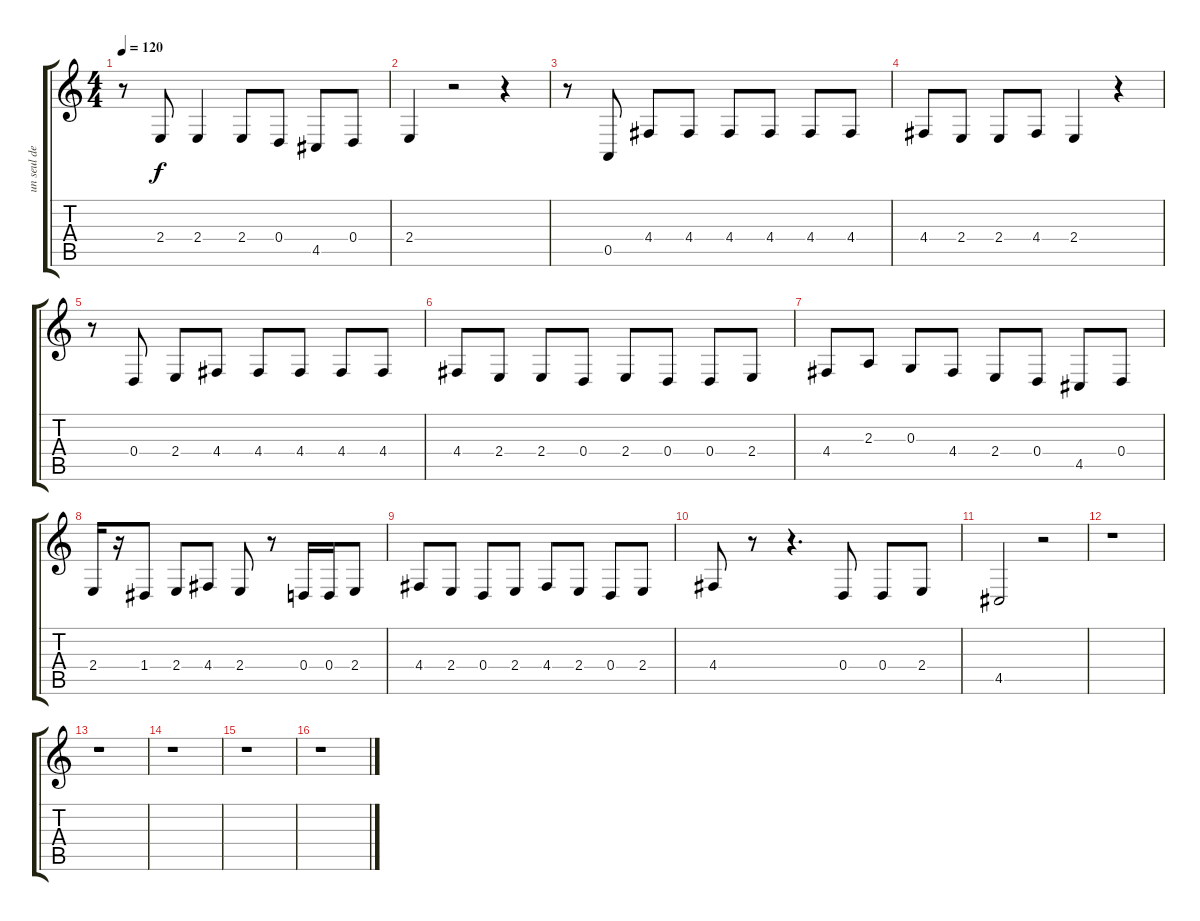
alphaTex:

\track ("un seul des wriggles" "un seul de") {instrument lead6voice}
\staff {score tabs}
\tuning (E4 B3 G3 D3 A2 E2) {hide}
\ts (4 4)
\tempo 120
\clef g2
\ks c
r.8{dy f} 2.4.8 2.4.4 2.4.8 0.4.8 4.5.8 0.4.8 |
2.4.4 r.2 r.4 |
r.8 0.5.8 4.4.8 4.4.8 4.4.8 4.4.8 4.4.8 4.4.8 |
4.4.8 2.4.8 2.4.8 4.4.8 2.4.4 r.4 |
r.8 0.4.8 2.4.8 4.4.8 4.4.8 4.4.8 4.4.8 4.4.8 |
4.4.8 2.4.8 2.4.8 0.4.8 2.4.8 0.4.8 0.4.8 2.4.8 |
4.4.8 2.3.8 0.3.8 4.4.8 2.4.8 0.4.8 4.5.8 0.4.8 |
2.4.16 r.16 1.4.8 2.4.8 4.4.8 2.4.8 r.8 0.4.16 0.4.16 2.4.8 |
4.4.8 2.4.8 0.4.8 2.4.8 4.4.8 2.4.8 0.4.8 2.4.8 |
4.4.8 r.8 r.4{d} 0.4.8 0.4.8 2.4.8 |
4.5.2 r.2 |
r.1 |
r.1 |
r.1 |
r.1 |
r.1
